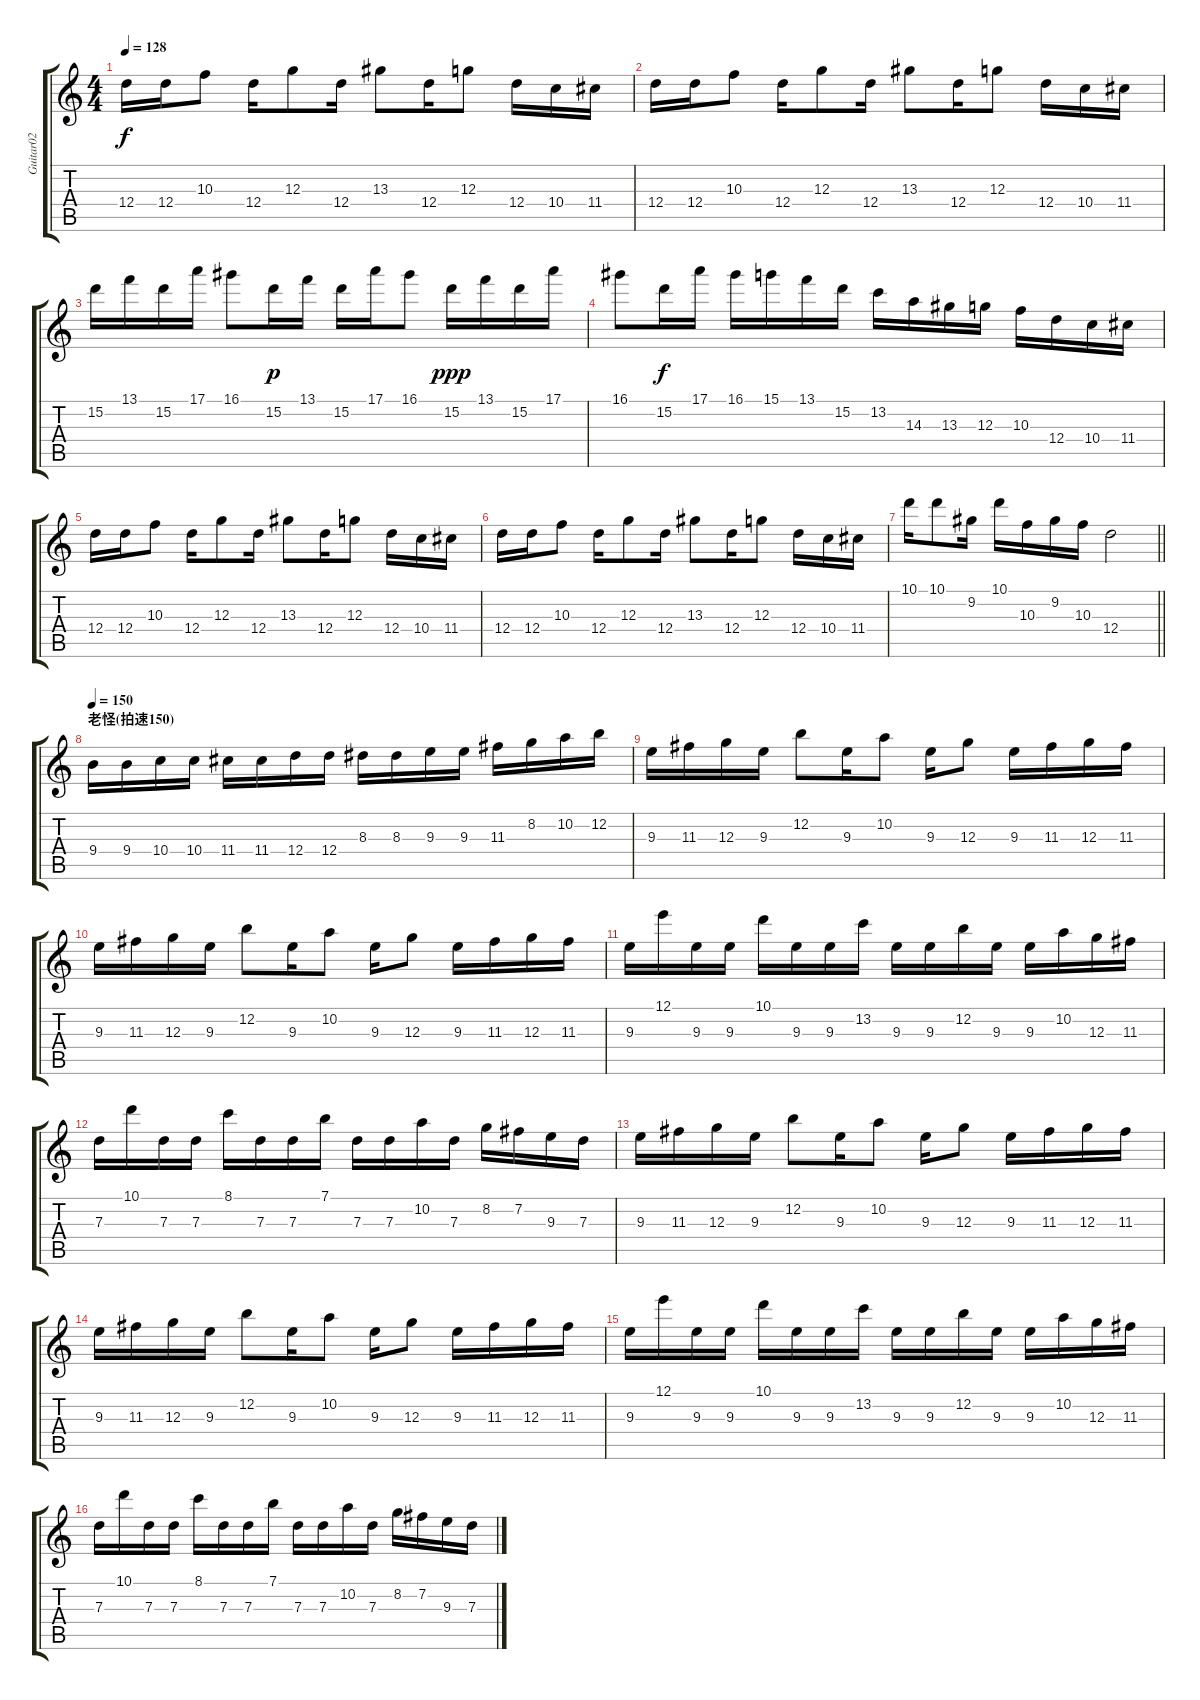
\track ("Guitar02" "Guitar02") {instrument distortionguitar}
\staff {score tabs}
\tuning (E4 B3 G3 D3 A2 E2) {hide}
\ts (4 4)
\tempo 128
\clef g2
\ks c
12.4.16{dy f} 12.4.16 10.3.8 12.4.16 12.3.8 12.4.16 13.3.8 12.4.16 12.3.8 12.4.16 10.4.16 11.4.16 |
12.4.16 12.4.16 10.3.8 12.4.16 12.3.8 12.4.16 13.3.8 12.4.16 12.3.8 12.4.16 10.4.16 11.4.16 |
15.2.16 13.1.16 15.2.16 17.1.16 16.1.8 15.2.16{dy p} 13.1.16 15.2.16 17.1.16 16.1.8 15.2.16{dy ppp} 13.1.16 15.2.16 17.1.16 |
16.1.8 15.2.16{dy f} 17.1.16 16.1.16 15.1.16 13.1.16 15.2.16 13.2.16 14.3.16 13.3.16 12.3.16 10.3.16 12.4.16 10.4.16 11.4.16 |
12.4.16 12.4.16 10.3.8 12.4.16 12.3.8 12.4.16 13.3.8 12.4.16 12.3.8 12.4.16 10.4.16 11.4.16 |
12.4.16 12.4.16 10.3.8 12.4.16 12.3.8 12.4.16 13.3.8 12.4.16 12.3.8 12.4.16 10.4.16 11.4.16 |
\barLineRight lightlight
10.1.16 10.1.8 9.2.16 10.1.16 10.3.16 9.2.16 10.3.16 12.4.2 |
\section ("" "老怪(拍速150)")
\tempo 150
9.4.16 9.4.16 10.4.16 10.4.16 11.4.16 11.4.16 12.4.16 12.4.16 8.3.16 8.3.16 9.3.16 9.3.16 11.3.16 8.2.16 10.2.16 12.2.16 |
9.3.16 11.3.16 12.3.16 9.3.16 12.2.8 9.3.16 10.2.8 9.3.16 12.3.8 9.3.16 11.3.16 12.3.16 11.3.16 |
9.3.16 11.3.16 12.3.16 9.3.16 12.2.8 9.3.16 10.2.8 9.3.16 12.3.8 9.3.16 11.3.16 12.3.16 11.3.16 |
9.3.16 12.1.16 9.3.16 9.3.16 10.1.16 9.3.16 9.3.16 13.2.16 9.3.16 9.3.16 12.2.16 9.3.16 9.3.16 10.2.16 12.3.16 11.3.16 |
7.3.16 10.1.16 7.3.16 7.3.16 8.1.16 7.3.16 7.3.16 7.1.16 7.3.16 7.3.16 10.2.16 7.3.16 8.2.16 7.2.16 9.3.16 7.3.16 |
9.3.16 11.3.16 12.3.16 9.3.16 12.2.8 9.3.16 10.2.8 9.3.16 12.3.8 9.3.16 11.3.16 12.3.16 11.3.16 |
9.3.16 11.3.16 12.3.16 9.3.16 12.2.8 9.3.16 10.2.8 9.3.16 12.3.8 9.3.16 11.3.16 12.3.16 11.3.16 |
9.3.16 12.1.16 9.3.16 9.3.16 10.1.16 9.3.16 9.3.16 13.2.16 9.3.16 9.3.16 12.2.16 9.3.16 9.3.16 10.2.16 12.3.16 11.3.16 |
7.3.16 10.1.16 7.3.16 7.3.16 8.1.16 7.3.16 7.3.16 7.1.16 7.3.16 7.3.16 10.2.16 7.3.16 8.2.16 7.2.16 9.3.16 7.3.16
